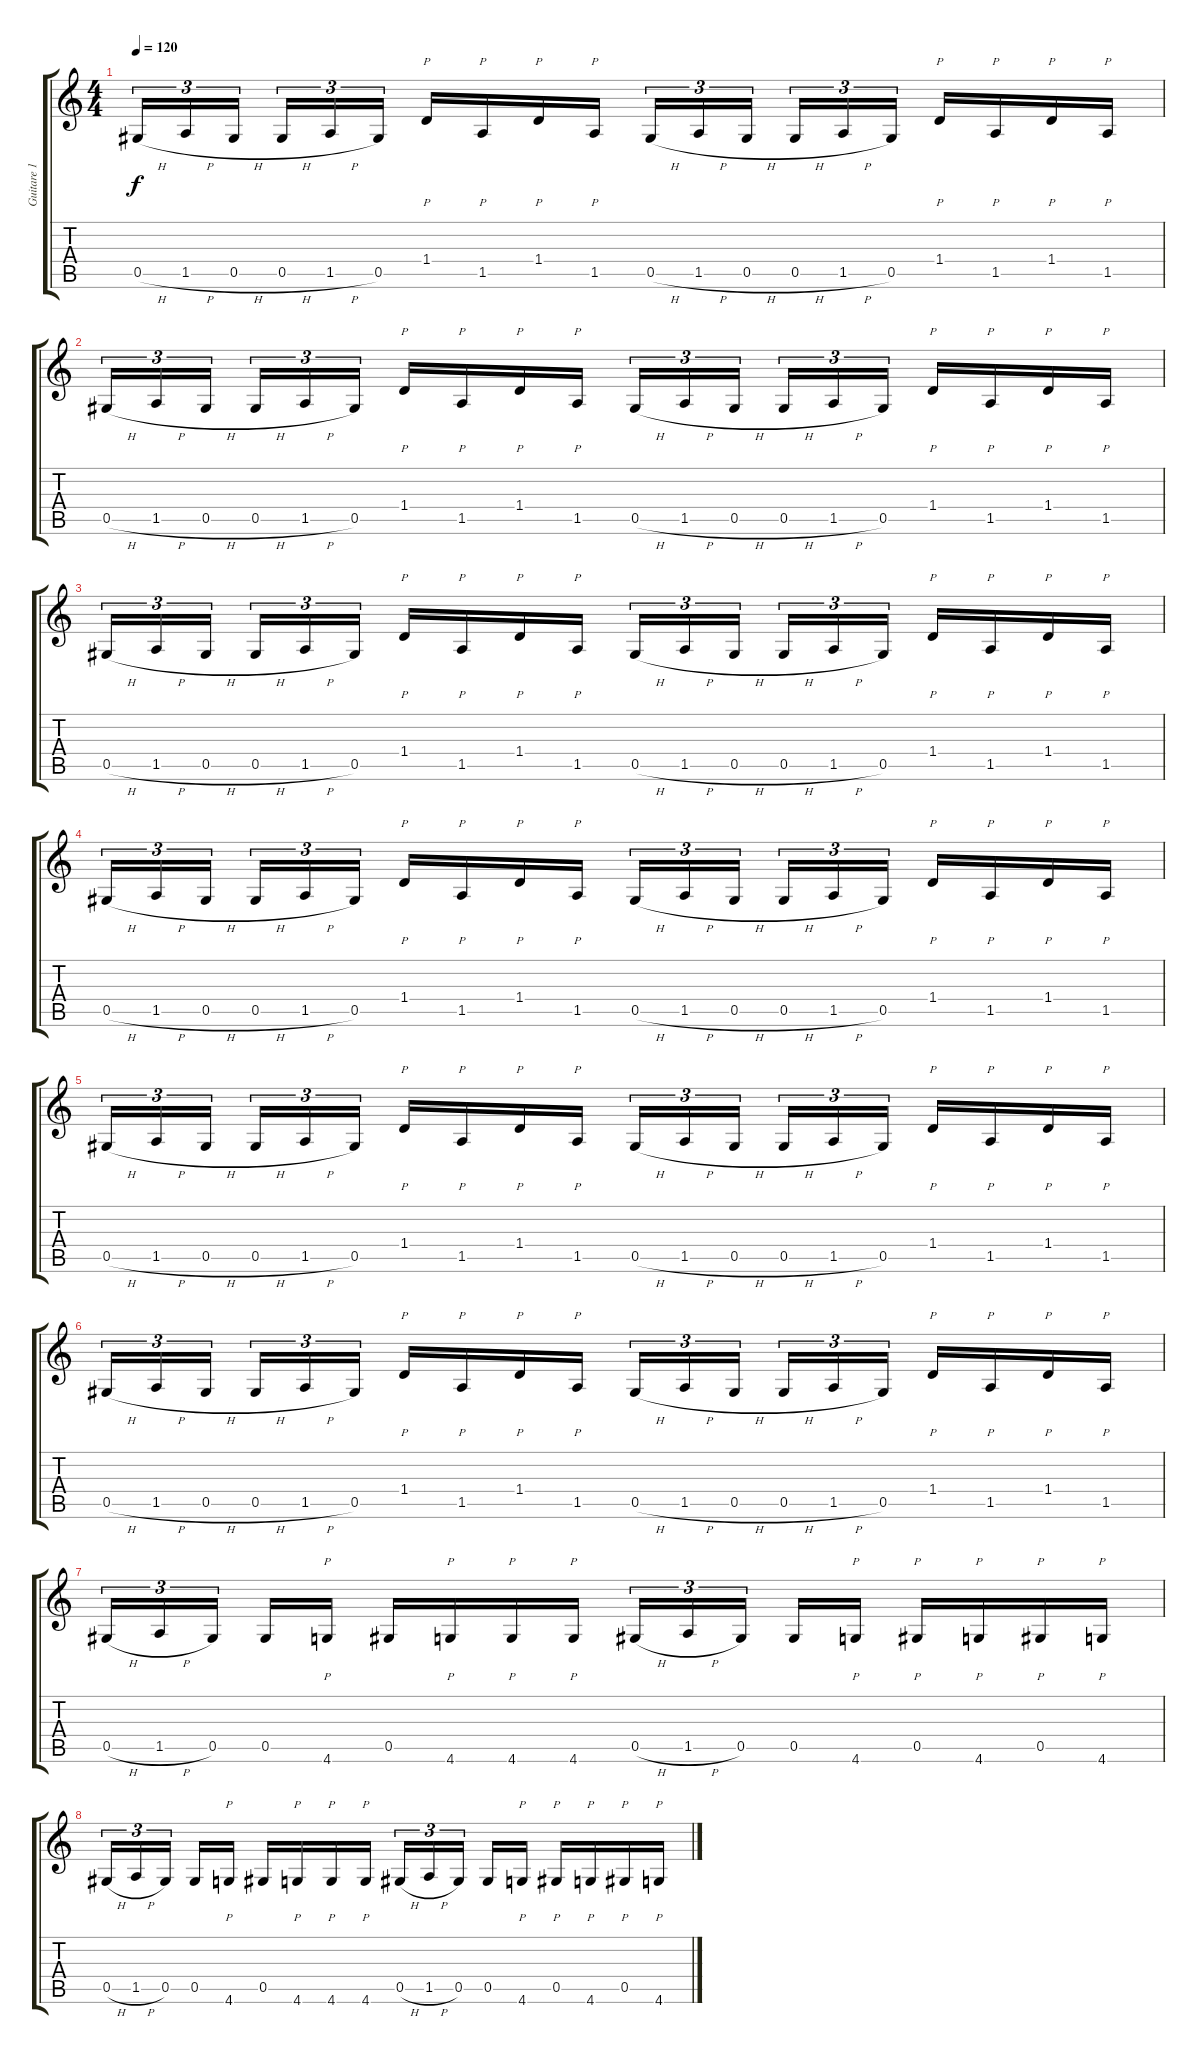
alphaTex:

\track ("Guitare 1" "Guitare 1") {instrument distortionguitar}
\staff {score tabs}
\tuning (Eb4 Bb3 Gb3 Db3 Ab2 Eb2) {hide}
\ts (4 4)
\tempo 120
\clef g2
\ks c
0.5{h}.16{tu (3 2) dy f} 1.5{h}.16{tu (3 2)} 0.5{h}.16{tu (3 2)} 0.5{h}.16{tu (3 2)} 1.5{h}.16{tu (3 2)} 0.5.16{tu (3 2)} 1.4.16{p} 1.5.16{p} 1.4.16{p} 1.5.16{p} 0.5{h}.16{tu (3 2)} 1.5{h}.16{tu (3 2)} 0.5{h}.16{tu (3 2)} 0.5{h}.16{tu (3 2)} 1.5{h}.16{tu (3 2)} 0.5.16{tu (3 2)} 1.4.16{p} 1.5.16{p} 1.4.16{p} 1.5.16{p} |
0.5{h}.16{tu (3 2)} 1.5{h}.16{tu (3 2)} 0.5{h}.16{tu (3 2)} 0.5{h}.16{tu (3 2)} 1.5{h}.16{tu (3 2)} 0.5.16{tu (3 2)} 1.4.16{p} 1.5.16{p} 1.4.16{p} 1.5.16{p} 0.5{h}.16{tu (3 2)} 1.5{h}.16{tu (3 2)} 0.5{h}.16{tu (3 2)} 0.5{h}.16{tu (3 2)} 1.5{h}.16{tu (3 2)} 0.5.16{tu (3 2)} 1.4.16{p} 1.5.16{p} 1.4.16{p} 1.5.16{p} |
0.5{h}.16{tu (3 2)} 1.5{h}.16{tu (3 2)} 0.5{h}.16{tu (3 2)} 0.5{h}.16{tu (3 2)} 1.5{h}.16{tu (3 2)} 0.5.16{tu (3 2)} 1.4.16{p} 1.5.16{p} 1.4.16{p} 1.5.16{p} 0.5{h}.16{tu (3 2)} 1.5{h}.16{tu (3 2)} 0.5{h}.16{tu (3 2)} 0.5{h}.16{tu (3 2)} 1.5{h}.16{tu (3 2)} 0.5.16{tu (3 2)} 1.4.16{p} 1.5.16{p} 1.4.16{p} 1.5.16{p} |
0.5{h}.16{tu (3 2)} 1.5{h}.16{tu (3 2)} 0.5{h}.16{tu (3 2)} 0.5{h}.16{tu (3 2)} 1.5{h}.16{tu (3 2)} 0.5.16{tu (3 2)} 1.4.16{p} 1.5.16{p} 1.4.16{p} 1.5.16{p} 0.5{h}.16{tu (3 2)} 1.5{h}.16{tu (3 2)} 0.5{h}.16{tu (3 2)} 0.5{h}.16{tu (3 2)} 1.5{h}.16{tu (3 2)} 0.5.16{tu (3 2)} 1.4.16{p} 1.5.16{p} 1.4.16{p} 1.5.16{p} |
0.5{h}.16{tu (3 2)} 1.5{h}.16{tu (3 2)} 0.5{h}.16{tu (3 2)} 0.5{h}.16{tu (3 2)} 1.5{h}.16{tu (3 2)} 0.5.16{tu (3 2)} 1.4.16{p} 1.5.16{p} 1.4.16{p} 1.5.16{p} 0.5{h}.16{tu (3 2)} 1.5{h}.16{tu (3 2)} 0.5{h}.16{tu (3 2)} 0.5{h}.16{tu (3 2)} 1.5{h}.16{tu (3 2)} 0.5.16{tu (3 2)} 1.4.16{p} 1.5.16{p} 1.4.16{p} 1.5.16{p} |
0.5{h}.16{tu (3 2)} 1.5{h}.16{tu (3 2)} 0.5{h}.16{tu (3 2)} 0.5{h}.16{tu (3 2)} 1.5{h}.16{tu (3 2)} 0.5.16{tu (3 2)} 1.4.16{p} 1.5.16{p} 1.4.16{p} 1.5.16{p} 0.5{h}.16{tu (3 2)} 1.5{h}.16{tu (3 2)} 0.5{h}.16{tu (3 2)} 0.5{h}.16{tu (3 2)} 1.5{h}.16{tu (3 2)} 0.5.16{tu (3 2)} 1.4.16{p} 1.5.16{p} 1.4.16{p} 1.5.16{p} |
0.5{h}.16{tu (3 2)} 1.5{h}.16{tu (3 2)} 0.5.16{tu (3 2)} 0.5.16 4.6.16{p} 0.5.16 4.6.16{p} 4.6.16{p} 4.6.16{p} 0.5{h}.16{tu (3 2)} 1.5{h}.16{tu (3 2)} 0.5.16{tu (3 2)} 0.5.16 4.6.16{p} 0.5.16{p} 4.6.16{p} 0.5.16{p} 4.6.16{p} |
0.5{h}.16{tu (3 2)} 1.5{h}.16{tu (3 2)} 0.5.16{tu (3 2)} 0.5.16 4.6.16{p} 0.5.16 4.6.16{p} 4.6.16{p} 4.6.16{p} 0.5{h}.16{tu (3 2)} 1.5{h}.16{tu (3 2)} 0.5.16{tu (3 2)} 0.5.16 4.6.16{p} 0.5.16{p} 4.6.16{p} 0.5.16{p} 4.6.16{p}
